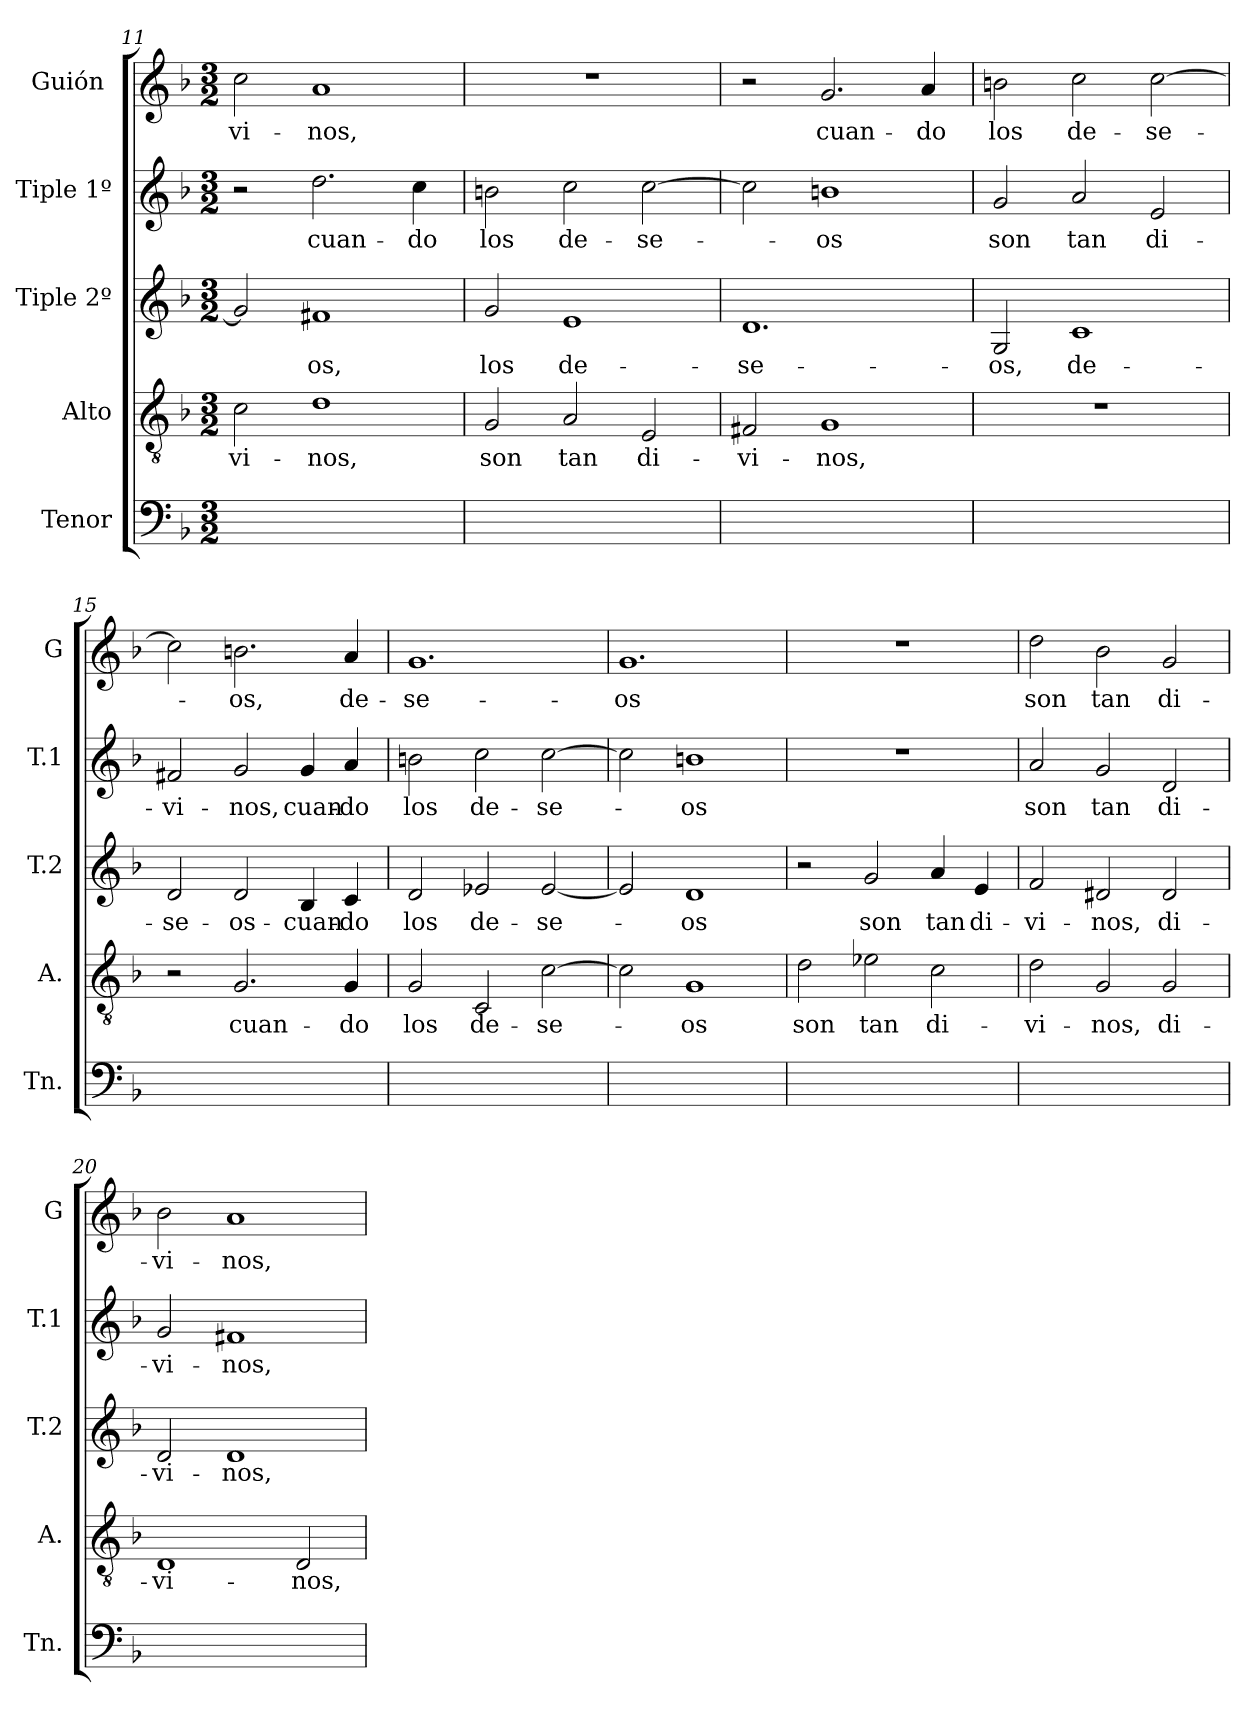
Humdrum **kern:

**kern	**kern	**text	**kern	**text	**kern	**text	**kern	**text
*part5	*part4	*part4	*part3	*part3	*part2	*part2	*part1	*part1
*staff5	*staff4	*staff4	*staff3	*staff3	*staff2	*staff2	*staff1	*staff1
*I"Tenor	*I"Alto	*	*I"Tiple 2º	*	*I"Tiple 1º	*	*I"Guión 	*
*I'Tn.	*I'A.	*	*I'T.2	*	*I'T.1	*	*I'G	*
*clefF4	*clefGv2	*	*clefG2	*	*clefG2	*	*clefG2	*
*k[b-]	*k[b-]	*	*k[b-]	*	*k[b-]	*	*k[b-]	*
*M3/2	*M3/2	*	*M3/2	*	*M3/2	*	*M3/2	*
=11	=11	=11	=11	=11	=11	=11	=11	=11
1.ryy	2c	-vi-	2g]	.	2r	.	2cc	-vi-
.	1d	-nos,	1f#X	-os,	2.dd	cuan-	1a	-nos,
.	.	.	.	.	4cc	-do	.	.
=12	=12	=12	=12	=12	=12	=12	=12	=12
1.ryy	2G	son	2g	los	2bn	los	1.r	.
.	2A	tan	1e	de-	2cc	de-	.	.
.	2E	di-	.	.	[2cc	-se-	.	.
=13	=13	=13	=13	=13	=13	=13	=13	=13
1.ryy	2F#X	-vi-	1.d	-se-	2cc]	.	2r	.
.	1G	-nos,	.	.	1bn	-os	2.g	cuan-
.	.	.	.	.	.	.	4a	-do
=14	=14	=14	=14	=14	=14	=14	=14	=14
1.ryy	1.r	.	2G	-os,	2g	son	2bn	los
.	.	.	1c	de-	2a	tan	2cc	de-
.	.	.	.	.	2e	di-	[2cc	-se-
=15	=15	=15	=15	=15	=15	=15	=15	=15
1.ryy	2r	.	2d	-se-	2f#X	-vi-	2cc]	.
.	2.G	cuan-	2d	-os-	2g	-nos,	2.bn	-os,
.	.	.	4B-	-cuan-	4g	cuan-	.	.
.	4G	-do	4c	-do	4a	-do	4a	de-
=16	=16	=16	=16	=16	=16	=16	=16	=16
1.ryy	2G	los	2d	los	2bn	los	1.g	-se-
.	2C	de-	2e-X	de-	2cc	de-	.	.
.	[2c	-se-	[2e-	-se-	[2cc	-se-	.	.
=17	=17	=17	=17	=17	=17	=17	=17	=17
1.ryy	2c]	.	2e-]	.	2cc]	.	1.g	-os
.	1G	-os	1d	-os	1bn	-os	.	.
=18	=18	=18	=18	=18	=18	=18	=18	=18
1.ryy	2d	son	2r	.	1.r	.	1.r	.
.	2e-X	tan	2g	son	.	.	.	.
.	2c	di-	4a	tan	.	.	.	.
.	.	.	4e	di-	.	.	.	.
=19	=19	=19	=19	=19	=19	=19	=19	=19
1.ryy	2d	-vi-	2f	-vi-	2a	son	2dd	son
.	2G	-nos,	2d#X	-nos,	2g	tan	2b-	tan
.	2G	di-	2d#	di-	2d	di-	2g	di-
=20	=20	=20	=20	=20	=20	=20	=20	=20
1.ryy	1D	-vi-	2d	-vi-	2g	-vi-	2b-	-vi-
.	.	.	1d	-nos,	1f#X	-nos,	1a	-nos,
.	2D	-nos,	.	.	.	.	.	.
=	=	=	=	=	=	=	=	=
*-	*-	*-	*-	*-	*-	*-	*-	*-
